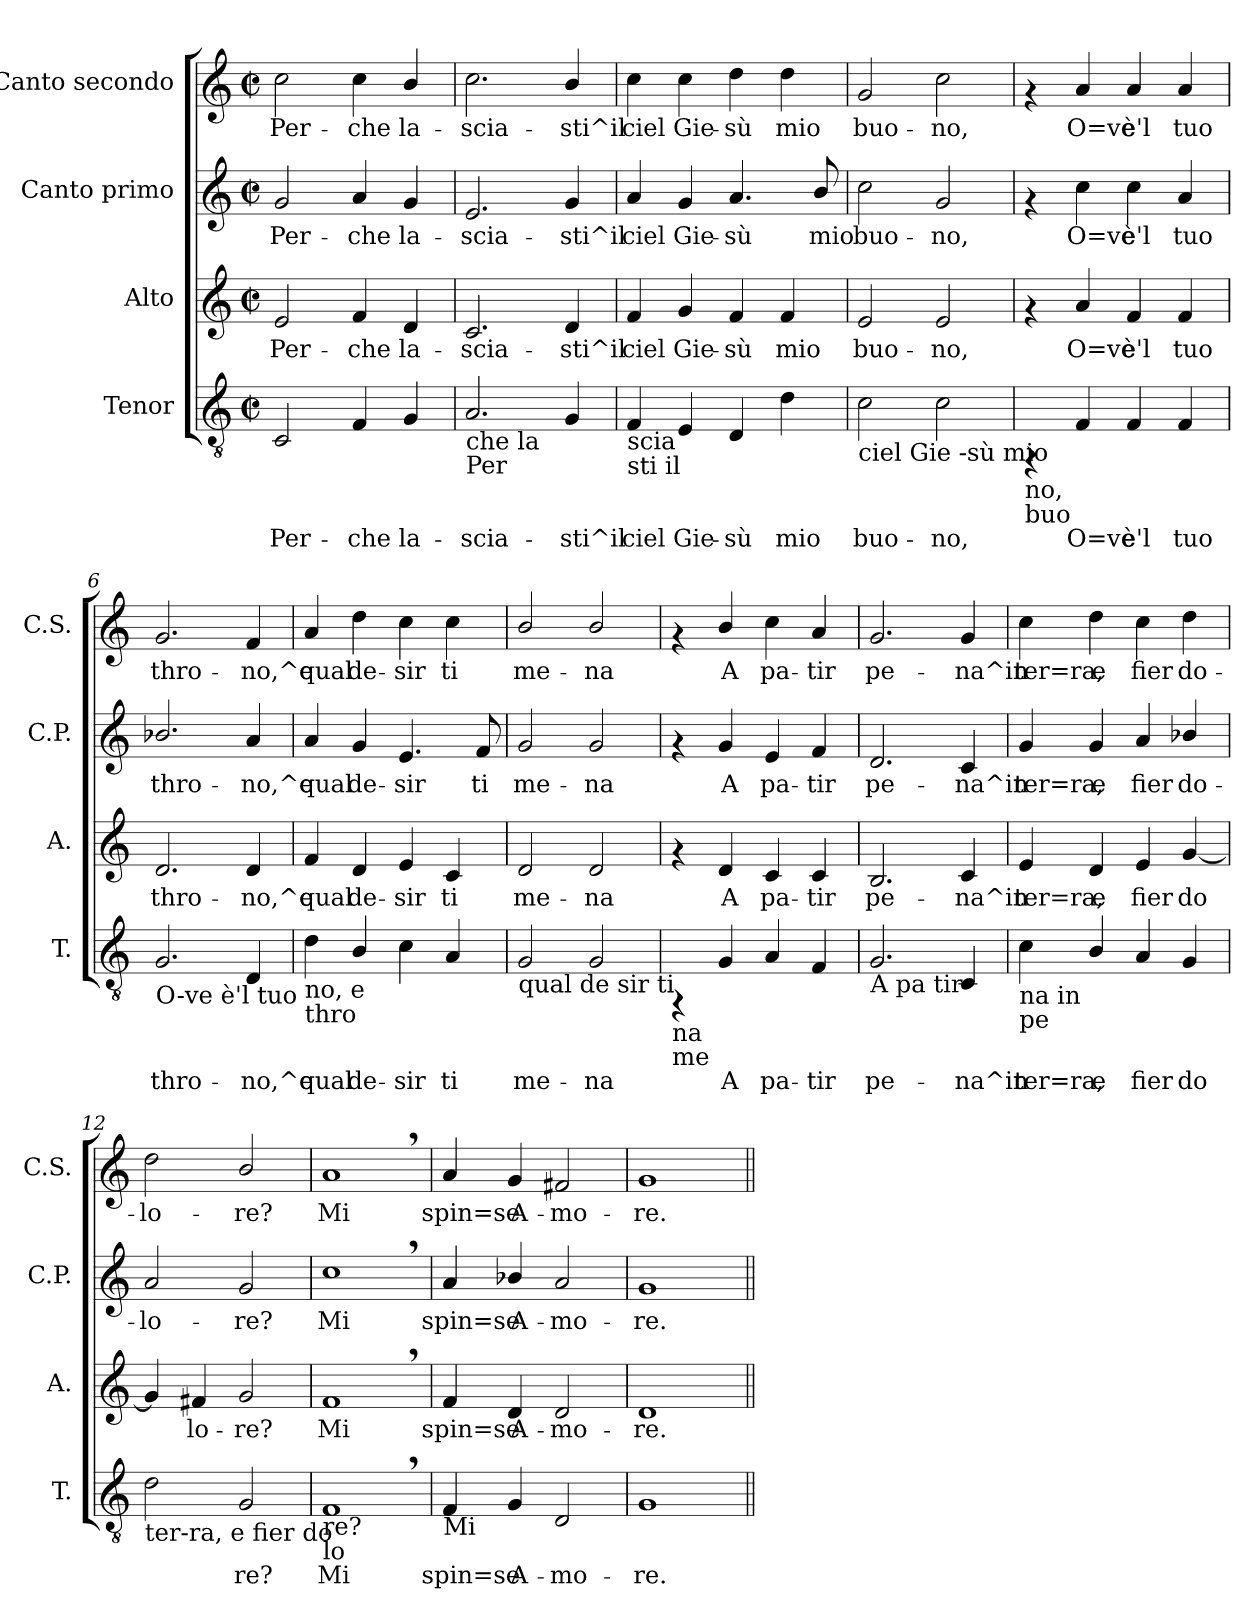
**kern	**text	**kern	**text	**kern	**text	**kern	**text
*part4	*part4	*part3	*part3	*part2	*part2	*part1	*part1
*staff4	*staff4	*staff3	*staff3	*staff2	*staff2	*staff1	*staff1
*I"Tenor	*	*I"Alto	*	*I"Canto primo	*	*I"Canto secondo	*
*I'T.	*	*I'A.	*	*I'C.P.	*	*I'C.S.	*
!!LO:PB:g=z
*stria5	*	*stria5	*	*stria5	*	*stria5	*
*clefGv2	*	*clefG2	*	*clefG2	*	*clefG2	*
*k[]	*	*k[]	*	*k[]	*	*k[]	*
*C:	*	*C:	*	*C:	*	*C:	*
*M2/2	*	*M2/2	*	*M2/2	*	*M2/2	*
*met(c|)	*	*met(c|)	*	*met(c|)	*	*met(c|)	*
=1	=1	=1	=1	=1	=1	=1	=1
!	!LO:LY:a:cj	!	!LO:LY:b:cj	!	!LO:LY:b:cj	!	!LO:LY:b:cj
2C/	Per-	2e/	Per-	2g/	Per-	2cc\	Per-
!	!LO:LY:a:cj	!	!LO:LY:b:cj	!	!LO:LY:b:cj	!	!LO:LY:b:cj
4F/	-che	4f/	-che	4a/	-che	4cc\	-che
!	!LO:LY:a:cj	!	!LO:LY:b:cj	!	!LO:LY:b:cj	!	!LO:LY:b:cj
4G/	la-	4d/	la-	4g/	la-	4b/	la-
=2	=2	=2	=2	=2	=2	=2	=2
!LO:TX:b:t=che la	!	!	!	!	!	!	!
!LO:TX:b:t=Per	!	!	!	!	!	!	!
!	!LO:LY:a:cj	!	!LO:LY:b:cj	!	!LO:LY:b:cj	!	!LO:LY:b:cj
2.A/	-scia-	2.c/	-scia-	2.e/	-scia-	2.cc\	-scia-
!	!LO:LY:a:cj	!	!LO:LY:b:cj	!	!LO:LY:b:cj	!	!LO:LY:b:cj
4G/	-sti^il	4d/	-sti^il	4g/	-sti^il	4b/	-sti^il
=3	=3	=3	=3	=3	=3	=3	=3
!LO:TX:b:t=scia	!	!	!	!	!	!	!
!LO:TX:b:t=sti il	!	!	!	!	!	!	!
!	!LO:LY:a:cj	!	!LO:LY:b:cj	!	!LO:LY:b:cj	!	!LO:LY:b:cj
4F/	ciel	4f/	ciel	4a/	ciel	4cc\	ciel
!	!LO:LY:a:cj	!	!LO:LY:b:cj	!	!LO:LY:b:cj	!	!LO:LY:b:cj
4E/	Gie-	4g/	Gie-	4g/	Gie-	4cc\	Gie-
!	!LO:LY:a:cj	!	!LO:LY:b:cj	!	!LO:LY:b:cj	!	!LO:LY:b:cj
4D/	-sù	4f/	-sù	4.a/	-sù	4dd\	-sù
!	!LO:LY:a:cj	!	!LO:LY:b:cj	!	!	!	!LO:LY:b:cj
4d\	mio	4f/	mio	.	.	4dd\	mio
!	!	!	!	!	!LO:LY:b:cj	!	!
.	.	.	.	8b/	mio	.	.
=4	=4	=4	=4	=4	=4	=4	=4
!LO:TX:b:t=ciel Gie -sù mio	!	!	!	!	!	!	!
!	!LO:LY:a:cj	!	!LO:LY:b:cj	!	!LO:LY:b:cj	!	!LO:LY:b:cj
2c\	buo-	2e/	buo-	2cc\	buo-	2g/	buo-
!	!LO:LY:a:cj	!	!LO:LY:b:cj	!	!LO:LY:b:cj	!	!LO:LY:b:cj
2c\	-no,	2e/	-no,	2g/	-no,	2cc\	-no,
=5	=5	=5	=5	=5	=5	=5	=5
!LO:TX:b:t=no,	!	!	!	!	!	!	!
!LO:TX:b:t=buo	!	!	!	!	!	!	!
4rFF	.	4rf	.	4rf	.	4rf	.
!	!LO:LY:a:cj	!	!LO:LY:b:cj	!	!LO:LY:b:cj	!	!LO:LY:b:cj
4F/	O=ve	4a/	O=ve	4cc\	O=ve	4a/	O=ve
!	!LO:LY:a:cj	!	!LO:LY:b:cj	!	!LO:LY:b:cj	!	!LO:LY:b:cj
4F/	è'l	4f/	è'l	4cc\	è'l	4a/	è'l
!	!LO:LY:a:cj	!	!LO:LY:b:cj	!	!LO:LY:b:cj	!	!LO:LY:b:cj
4F/	tuo	4f/	tuo	4a/	tuo	4a/	tuo
=6	=6	=6	=6	=6	=6	=6	=6
!LO:TX:b:t=O-ve è'l tuo	!	!	!	!	!	!	!
!	!LO:LY:a:cj	!	!LO:LY:b:cj	!	!LO:LY:b:cj	!	!LO:LY:b:cj
2.G/	thro-	2.d/	thro-	2.b-X/	thro-	2.g/	thro-
!	!LO:LY:a:cj	!	!LO:LY:b:cj	!	!LO:LY:b:cj	!	!LO:LY:b:cj
4D/	-no,^e	4d/	-no,^e	4a/	-no,^e	4f/	-no,^e
!!LO:LB:g=z
=7	=7	=7	=7	=7	=7	=7	=7
!LO:TX:b:t=no, e	!	!	!	!	!	!	!
!LO:TX:b:t=thro	!	!	!	!	!	!	!
!	!LO:LY:a:cj	!	!LO:LY:b:cj	!	!LO:LY:b:cj	!	!LO:LY:b:cj
4d\	qual	4f/	qual	4a/	qual	4a/	qual
!	!LO:LY:a:cj	!	!LO:LY:b:cj	!	!LO:LY:b:cj	!	!LO:LY:b:cj
4B/	de-	4d/	de-	4g/	de-	4dd\	de-
!	!LO:LY:a:cj	!	!LO:LY:b:cj	!	!LO:LY:b:cj	!	!LO:LY:b:cj
4c\	-sir	4e/	-sir	4.e/	-sir	4cc\	-sir
!	!LO:LY:a:cj	!	!LO:LY:b:cj	!	!	!	!LO:LY:b:cj
4A/	ti	4c/	ti	.	.	4cc\	ti
!	!	!	!	!	!LO:LY:b:cj	!	!
.	.	.	.	8f/	ti	.	.
=8	=8	=8	=8	=8	=8	=8	=8
!LO:TX:b:t=qual de sir ti	!	!	!	!	!	!	!
!	!LO:LY:a:cj	!	!LO:LY:b:cj	!	!LO:LY:b:cj	!	!LO:LY:b:cj
2G/	me-	2d/	me-	2g/	me-	2b/	me-
!	!LO:LY:a:cj	!	!LO:LY:b:cj	!	!LO:LY:b:cj	!	!LO:LY:b:cj
2G/	-na	2d/	-na	2g/	-na	2b/	-na
=9	=9	=9	=9	=9	=9	=9	=9
!LO:TX:b:t=na	!	!	!	!	!	!	!
!LO:TX:b:t=me	!	!	!	!	!	!	!
4rFF	.	4rf	.	4rf	.	4rf	.
!	!LO:LY:a:cj	!	!LO:LY:b:cj	!	!LO:LY:b:cj	!	!LO:LY:b:cj
4G/	A	4d/	A	4g/	A	4b/	A
!	!LO:LY:a:cj	!	!LO:LY:b:cj	!	!LO:LY:b:cj	!	!LO:LY:b:cj
4A/	pa-	4c/	pa-	4e/	pa-	4cc\	pa-
!	!LO:LY:a:cj	!	!LO:LY:b:cj	!	!LO:LY:b:cj	!	!LO:LY:b:cj
4F/	-tir	4c/	-tir	4f/	-tir	4a/	-tir
=10	=10	=10	=10	=10	=10	=10	=10
!LO:TX:b:t=A pa tir	!	!	!	!	!	!	!
!	!LO:LY:a:cj	!	!LO:LY:b:cj	!	!LO:LY:b:cj	!	!LO:LY:b:cj
2.G/	pe-	2.B/	pe-	2.d/	pe-	2.g/	pe-
!	!LO:LY:a:cj	!	!LO:LY:b:cj	!	!LO:LY:b:cj	!	!LO:LY:b:cj
4C/	-na^in	4c/	-na^in	4c/	-na^in	4g/	-na^in
=11	=11	=11	=11	=11	=11	=11	=11
!LO:TX:b:t=na in	!	!	!	!	!	!	!
!LO:TX:b:t=pe	!	!	!	!	!	!	!
!	!LO:LY:a:cj	!	!LO:LY:b:cj	!	!LO:LY:b:cj	!	!LO:LY:b:cj
4c\	ter=ra,	4e/	ter=ra,	4g/	ter=ra,	4cc\	ter=ra,
!	!LO:LY:a:cj	!	!LO:LY:b:cj	!	!LO:LY:b:cj	!	!LO:LY:b:cj
4B/	e	4d/	e	4g/	e	4dd\	e
!	!LO:LY:a:cj	!	!LO:LY:b:cj	!	!LO:LY:b:cj	!	!LO:LY:b:cj
4A/	fier	4e/	fier	4a/	fier	4cc\	fier
!	!LO:LY:a:cj	!	!LO:LY:b:cj	!	!LO:LY:b:cj	!	!LO:LY:b:cj
4G/	do-	[<4g/	do-	4b-X/	do-	4dd\	do-
=12	=12	=12	=12	=12	=12	=12	=12
!LO:TX:b:t=ter-ra, e fier do	!	!	!	!	!	!	!
!	!LO:LY:a:cj	!	!LO:LY:b:cj	!	!LO:LY:b:cj	!	!LO:LY:b:cj
2d\	--	4g/]	--	2a/	-lo-	2dd\	-lo-
!	!	!	!LO:LY:b:cj	!	!	!	!
.	.	4f#X/	-lo-	.	.	.	.
!	!LO:LY:a:cj	!	!LO:LY:b:cj	!	!LO:LY:b:cj	!	!LO:LY:b:cj
2G/	-re?	2g/	-re?	2g/	-re?	2b/	-re?
=13	=13	=13	=13	=13	=13	=13	=13
!LO:TX:b:t=re?	!	!	!	!	!	!	!
!LO:TX:b:t=lo	!	!	!	!	!	!	!
!	!LO:LY:a:cj	!	!LO:LY:b:cj	!	!LO:LY:b:cj	!	!LO:LY:b:cj
1F,>	Mi	1f,>	Mi	1cc,>	Mi	1a,>	Mi
!!LO:PB:g=z
=14	=14	=14	=14	=14	=14	=14	=14
!LO:TX:b:t=Mi	!	!	!	!	!	!	!
!	!LO:LY:a:cj	!	!LO:LY:b:cj	!	!LO:LY:b:cj	!	!LO:LY:b:cj
4F/	spin=se	4f/	spin=se	4a/	spin=se	4a/	spin=se
!	!LO:LY:a:cj	!	!LO:LY:b:cj	!	!LO:LY:b:cj	!	!LO:LY:b:cj
4G/	A-	4d/	A-	4b-X/	A-	4g/	A-
!	!LO:LY:a:cj	!	!LO:LY:b:cj	!	!LO:LY:b:cj	!	!LO:LY:b:cj
2D/	-mo-	2d/	-mo-	2a/	-mo-	2f#X/	-mo-
=15	=15	=15	=15	=15	=15	=15	=15
!	!LO:LY:a:cj	!	!LO:LY:b:cj	!	!LO:LY:b:cj	!	!LO:LY:b:cj
1G	-re.	1d	-re.	1g	-re.	1g	-re.
=||	=||	=||	=||	=||	=||	=||	=||
*-	*-	*-	*-	*-	*-	*-	*-
